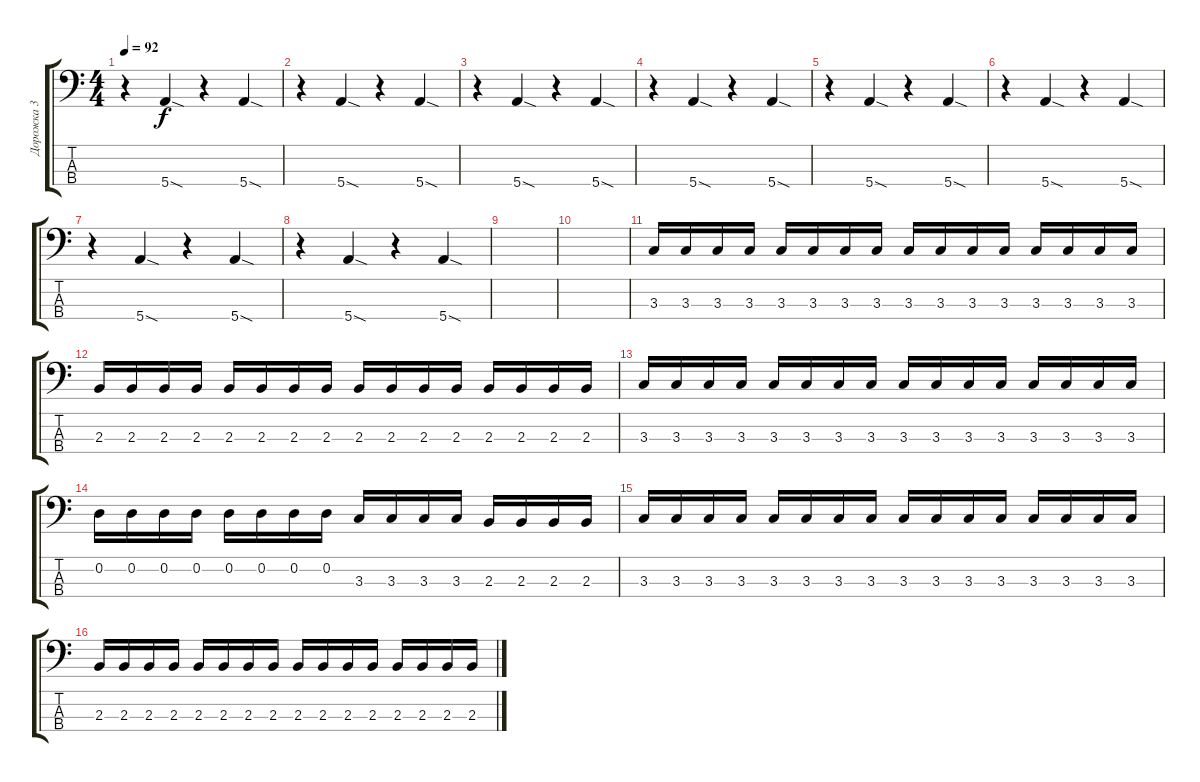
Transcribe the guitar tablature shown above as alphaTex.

\track ("Дорожка 3" "Дорожка 3") {instrument electricbassfinger}
\staff {score tabs}
\tuning (G2 D2 A1 E1) {hide}
\ts (4 4)
\tempo 92
\clef f4
\ks c
r.4{dy f} 5.4{sod}.4 r.4 5.4{sod}.4 |
r.4 5.4{sod}.4 r.4 5.4{sod}.4 |
r.4 5.4{sod}.4 r.4 5.4{sod}.4 |
r.4 5.4{sod}.4 r.4 5.4{sod}.4 |
r.4 5.4{sod}.4 r.4 5.4{sod}.4 |
r.4 5.4{sod}.4 r.4 5.4{sod}.4 |
r.4 5.4{sod}.4 r.4 5.4{sod}.4 |
r.4 5.4{sod}.4 r.4 5.4{sod}.4 |
|
|
3.3.16 3.3.16 3.3.16 3.3.16 3.3.16 3.3.16 3.3.16 3.3.16 3.3.16 3.3.16 3.3.16 3.3.16 3.3.16 3.3.16 3.3.16 3.3.16 |
2.3.16 2.3.16 2.3.16 2.3.16 2.3.16 2.3.16 2.3.16 2.3.16 2.3.16 2.3.16 2.3.16 2.3.16 2.3.16 2.3.16 2.3.16 2.3.16 |
3.3.16 3.3.16 3.3.16 3.3.16 3.3.16 3.3.16 3.3.16 3.3.16 3.3.16 3.3.16 3.3.16 3.3.16 3.3.16 3.3.16 3.3.16 3.3.16 |
0.2.16 0.2.16 0.2.16 0.2.16 0.2.16 0.2.16 0.2.16 0.2.16 3.3.16 3.3.16 3.3.16 3.3.16 2.3.16 2.3.16 2.3.16 2.3.16 |
3.3.16 3.3.16 3.3.16 3.3.16 3.3.16 3.3.16 3.3.16 3.3.16 3.3.16 3.3.16 3.3.16 3.3.16 3.3.16 3.3.16 3.3.16 3.3.16 |
2.3.16 2.3.16 2.3.16 2.3.16 2.3.16 2.3.16 2.3.16 2.3.16 2.3.16 2.3.16 2.3.16 2.3.16 2.3.16 2.3.16 2.3.16 2.3.16
